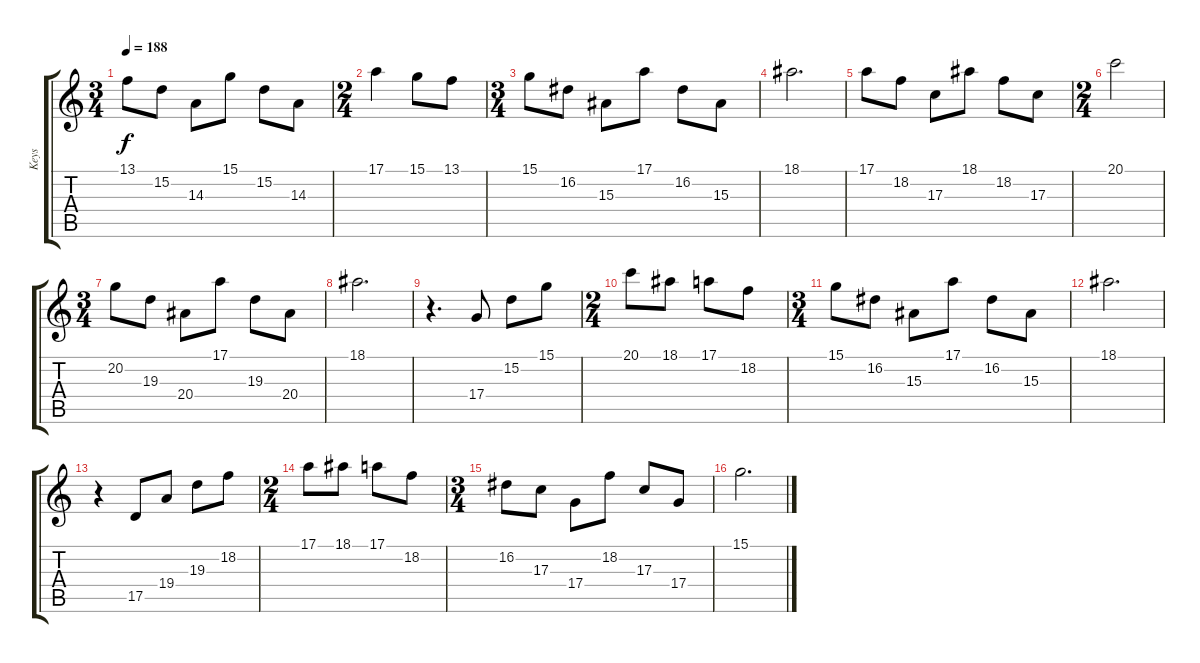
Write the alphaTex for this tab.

\track ("Keys" "Keys") {instrument fx8scifi}
\staff {score tabs}
\tuning (E4 B3 G3 D3 A2 E2) {hide}
\ts (3 4)
\tempo 188
\clef g2
\ks c
13.1.8{dy f} 15.2.8 14.3.8 15.1.8 15.2.8 14.3.8 |
\ts (2 4)
17.1.4 15.1.8 13.1.8 |
\ts (3 4)
15.1.8 16.2.8 15.3.8 17.1.8 16.2.8 15.3.8 |
18.1.2{d} |
17.1.8 18.2.8 17.3.8 18.1.8 18.2.8 17.3.8 |
\ts (2 4)
20.1.2 |
\ts (3 4)
20.2.8 19.3.8 20.4.8 17.1.8 19.3.8 20.4.8 |
18.1.2{d} |
r.4{d} 17.4.8 15.2.8 15.1.8 |
\ts (2 4)
20.1.8 18.1.8 17.1.8 18.2.8 |
\ts (3 4)
15.1.8 16.2.8 15.3.8 17.1.8 16.2.8 15.3.8 |
18.1.2{d} |
r.4 17.5.8 19.4.8 19.3.8 18.2.8 |
\ts (2 4)
17.1.8 18.1.8 17.1.8 18.2.8 |
\ts (3 4)
16.2.8 17.3.8 17.4.8 18.2.8 17.3.8 17.4.8 |
15.1.2{d}
